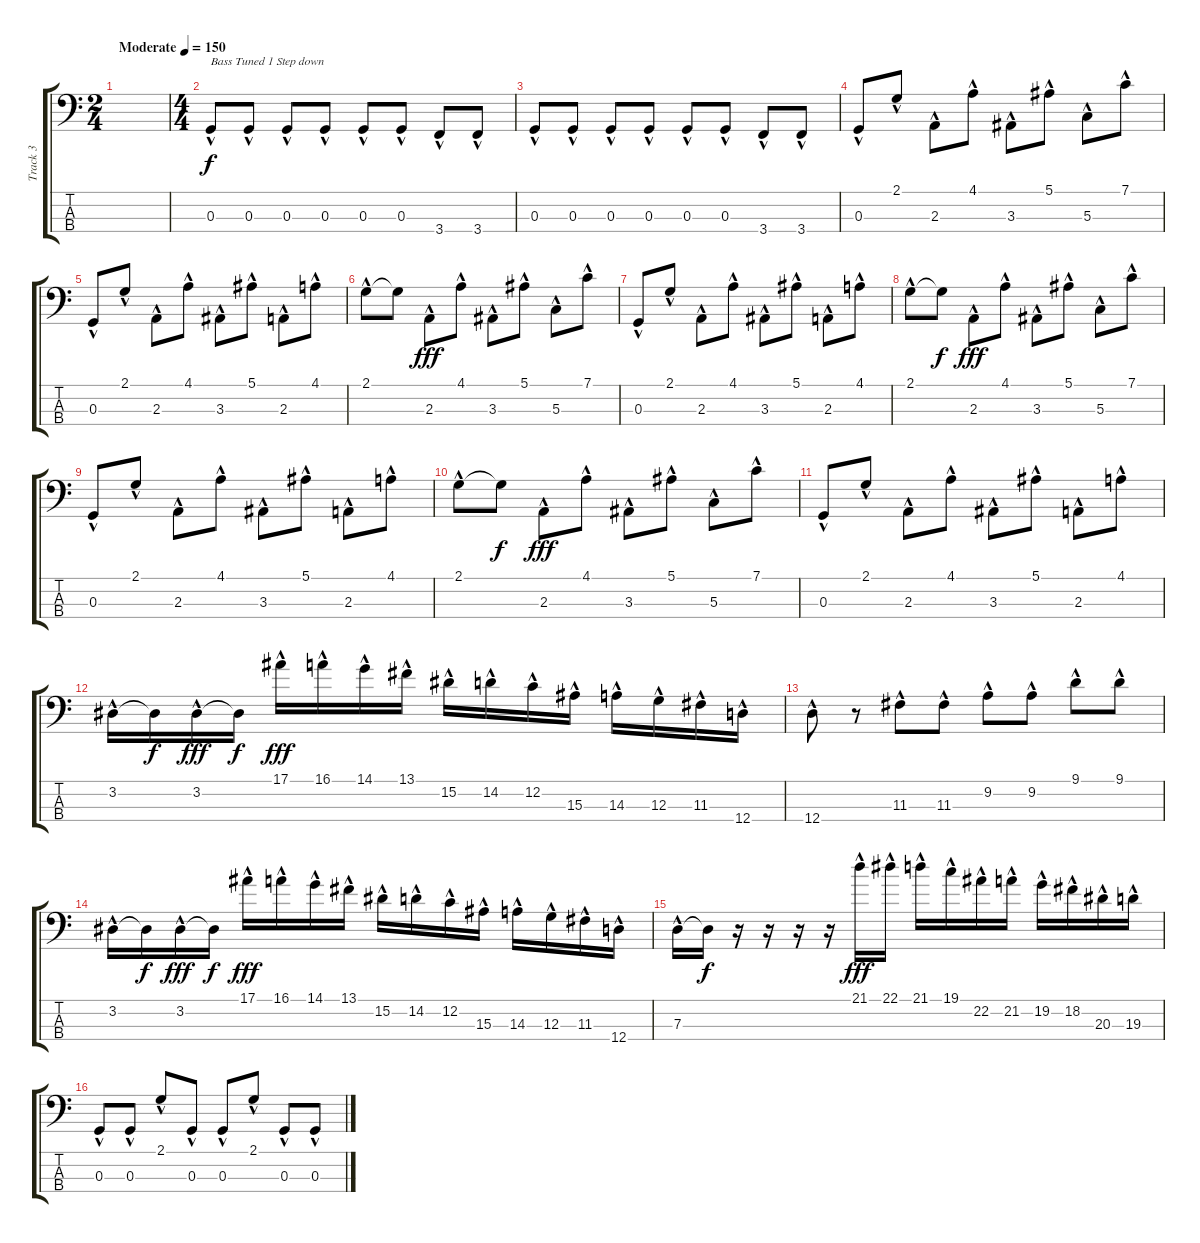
\track ("Track 3" "Track 3") {instrument electricbasspick}
\staff {score tabs}
\tuning (F2 C2 G1 D1) {hide}
\ts (2 4)
\tempo (150 "Moderate")
\clef f4
\ks c
|
\ts (4 4)
0.3{hac}.8{txt "Bass Tuned 1 Step down"} 0.3{hac}.8 0.3{hac}.8 0.3{hac}.8 0.3{hac}.8 0.3{hac}.8 3.4{hac}.8 3.4{hac}.8 |
0.3{hac}.8 0.3{hac}.8 0.3{hac}.8 0.3{hac}.8 0.3{hac}.8 0.3{hac}.8 3.4{hac}.8 3.4{hac}.8 |
0.3{hac}.8 2.1{hac}.8 2.3{hac}.8 4.1{hac}.8 3.3{hac}.8 5.1{hac}.8 5.3{hac}.8 7.1{hac}.8 |
0.3{hac}.8 2.1{hac}.8 2.3{hac}.8 4.1{hac}.8 3.3{hac}.8 5.1{hac}.8 2.3{hac}.8 4.1{hac}.8 |
2.1{hac}.8 2.1{t}.8{dy f} 2.3{hac}.8{dy fff} 4.1{hac}.8 3.3{hac}.8 5.1{hac}.8 5.3{hac}.8 7.1{hac}.8 |
0.3{hac}.8 2.1{hac}.8 2.3{hac}.8 4.1{hac}.8 3.3{hac}.8 5.1{hac}.8 2.3{hac}.8 4.1{hac}.8 |
2.1{hac}.8 2.1{t}.8{dy f} 2.3{hac}.8{dy fff} 4.1{hac}.8 3.3{hac}.8 5.1{hac}.8 5.3{hac}.8 7.1{hac}.8 |
0.3{hac}.8 2.1{hac}.8 2.3{hac}.8 4.1{hac}.8 3.3{hac}.8 5.1{hac}.8 2.3{hac}.8 4.1{hac}.8 |
2.1{hac}.8 2.1{t}.8{dy f} 2.3{hac}.8{dy fff} 4.1{hac}.8 3.3{hac}.8 5.1{hac}.8 5.3{hac}.8 7.1{hac}.8 |
0.3{hac}.8 2.1{hac}.8 2.3{hac}.8 4.1{hac}.8 3.3{hac}.8 5.1{hac}.8 2.3{hac}.8 4.1{hac}.8 |
3.2{hac}.16 3.2{t}.16{dy f} 3.2{hac}.16{dy fff} 3.2{t}.16{dy f} 17.1{hac}.16{dy fff} 16.1{hac}.16 14.1{hac}.16 13.1{hac}.16 15.2{hac}.16 14.2{hac}.16 12.2{hac}.16 15.3{hac}.16 14.3{hac}.16 12.3{hac}.16 11.3{hac}.16 12.4{hac}.16 |
12.4{hac}.8 r.8 11.3{hac}.8 11.3{hac}.8 9.2{hac}.8 9.2{hac}.8 9.1{hac}.8 9.1{hac}.8 |
3.2{hac}.16 3.2{t}.16{dy f} 3.2{hac}.16{dy fff} 3.2{t}.16{dy f} 17.1{hac}.16{dy fff} 16.1{hac}.16 14.1{hac}.16 13.1{hac}.16 15.2{hac}.16 14.2{hac}.16 12.2{hac}.16 15.3{hac}.16 14.3{hac}.16 12.3{hac}.16 11.3{hac}.16 12.4{hac}.16 |
7.3{hac}.16 7.3{t}.16{dy f} r.16 r.16 r.16 r.16 21.1{hac}.16{dy fff} 22.1{hac}.16 21.1{hac}.16 19.1{hac}.16 22.2{hac}.16 21.2{hac}.16 19.2{hac}.16 18.2{hac}.16 20.3{hac}.16 19.3{hac}.16 |
0.3{hac}.8 0.3{hac}.8 2.1{hac}.8 0.3{hac}.8 0.3{hac}.8 2.1{hac}.8 0.3{hac}.8 0.3{hac}.8
